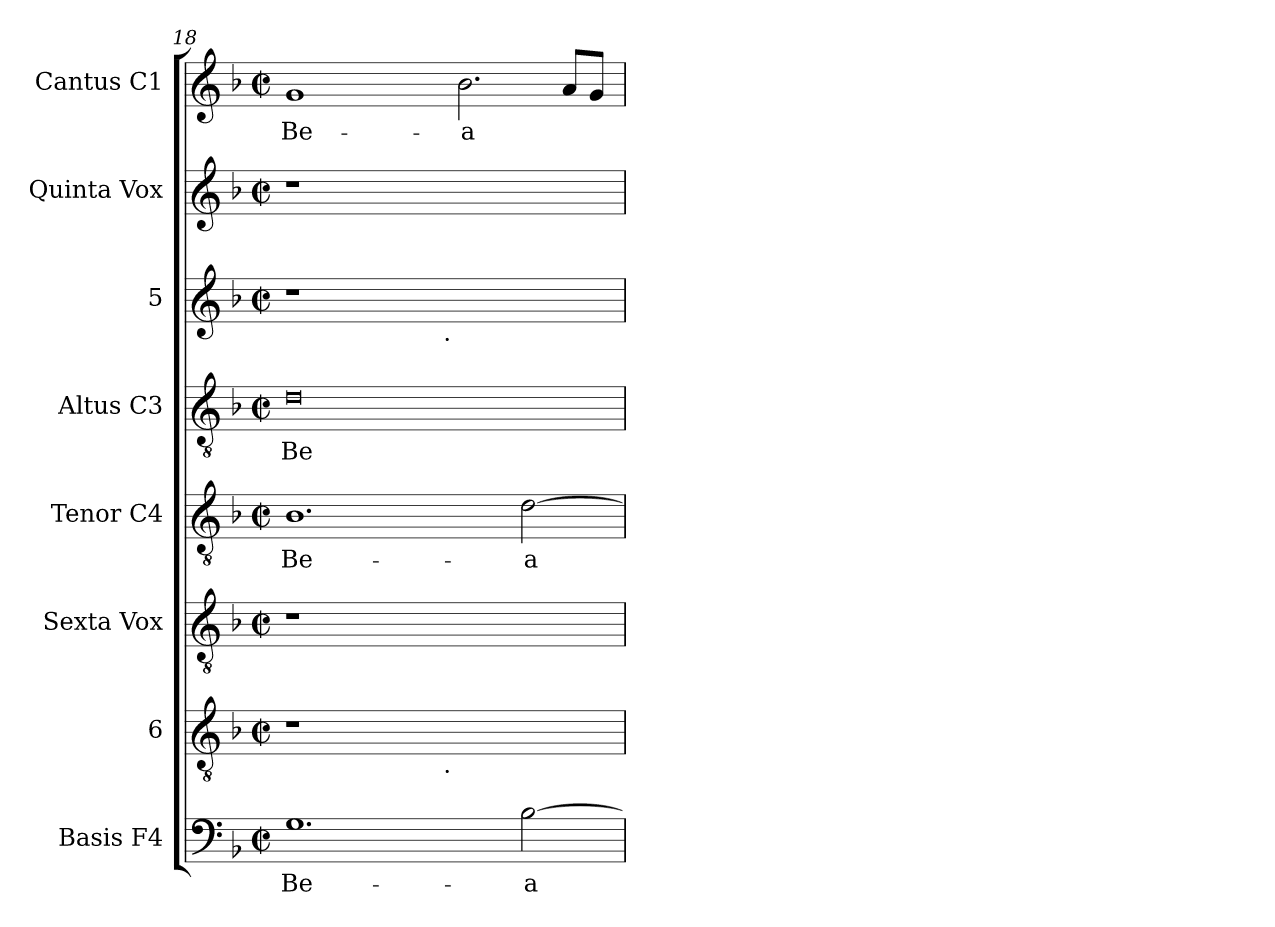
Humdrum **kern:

**kern	**text	**kern	**kern	**kern	**text	**kern	**text	**kern	**kern	**kern	**text
*part8	*part8	*part7	*part6	*part5	*part5	*part4	*part4	*part3	*part2	*part1	*part1
*staff8	*staff8	*staff7	*staff6	*staff5	*staff5	*staff4	*staff4	*staff3	*staff2	*staff1	*staff1
*I"Basis  F4	*	*I"6	*I"Sexta  Vox	*I"Tenor  C4	*	*I"Altus  C3	*	*I"5	*I"Quinta  Vox	*I"Cantus  C1	*
*I'B	*	*	*	*I'T	*	*I'A	*	*	*	*I'C	*
*clefF4	*	*clefGv2	*clefGv2	*clefGv2	*	*clefGv2	*	*clefG2	*clefG2	*clefG2	*
*k[b-]	*	*k[b-]	*k[b-]	*k[b-]	*	*k[b-]	*	*k[b-]	*k[b-]	*k[b-]	*
*F:	*	*F:	*F:	*F:	*	*F:	*	*F:	*F:	*F:	*
*M2/2	*	*M2/2	*M2/2	*M2/2	*	*M2/2	*	*M2/2	*M2/2	*M2/2	*
*met(c|)	*	*met(c|)	*met(c|)	*met(c|)	*	*met(c|)	*	*met(c|)	*met(c|)	*met(c|)	*
=18	=18	=18	=18	=18	=18	=18	=18	=18	=18	=18	=18
!	!LO:LY:b:cj	!	!	!	!LO:LY:b:cj	!	!LO:LY:b:cj	!	!	!	!LO:LY:b:cj
*	*	*^	*	*	*	*	*	*^	*	*	*
1.G	Be-	1r	2ryy	1r	1.B-	Be-	0d	Be-	1r	2ryy	1r	1g	Be-
.	.	.	4ryy	.	.	.	.	.	.	4ryy	.	.	.
.	.	.	8ryy	.	.	.	.	.	.	8ryy	.	.	.
.	.	.	16ryy	.	.	.	.	.	.	16ryy	.	.	.
.	.	.	64ryy	.	.	.	.	.	.	64ryy	.	.	.
!	!	!	!	!	!	!	!	!	!	!LO:TX:b:t=.	!	!	!
!	!	!	!LO:TX:b:t=.	!	!	!	!	!	!	!	!	!	!
.	.	.	1ryy	.	.	.	.	.	.	1ryy	.	.	.
!	!	!	!	!	!	!	!	!	!	!	!	!	!LO:LY:b:cj
.	.	1ryy	.	1ryy	.	.	.	.	1ryy	.	1ryy	2.b-\	-a-
!	!LO:LY:b:cj	!	!	!	!	!LO:LY:b:cj	!	!	!	!	!	!	!
[>2B-\	-a-	.	.	.	[>2d\	-a-	.	.	.	.	.	.	.
!	!	!	!	!	!	!	!	!	!	!	!	!	!LO:LY:b:cj
.	.	.	.	.	.	.	.	.	.	.	.	8a/L	--
!	!	!	!	!	!	!	!	!	!	!	!	!	!LO:LY:b:cj
.	.	.	.	.	.	.	.	.	.	.	.	8g/J	--
.	.	.	32.ryy	.	.	.	.	.	.	32.ryy	.	.	.
*	*	*v	*v	*	*	*	*	*	*v	*v	*	*	*
=	=	=	=	=	=	=	=	=	=	=	=
*-	*-	*-	*-	*-	*-	*-	*-	*-	*-	*-	*-
